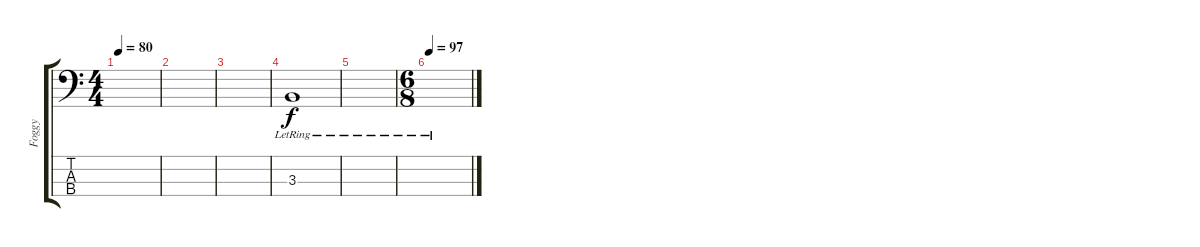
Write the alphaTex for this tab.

\track ("Foggy" "Foggy") {instrument acousticbass}
\staff {score tabs}
\tuning (Gb2 Db2 Ab1 Eb1) {hide}
\ts (4 4)
\tempo 80
\clef f4
\ks c
|
|
|
3.3{lr}.1 |
|
\ts (6 8)
\tempo 97
